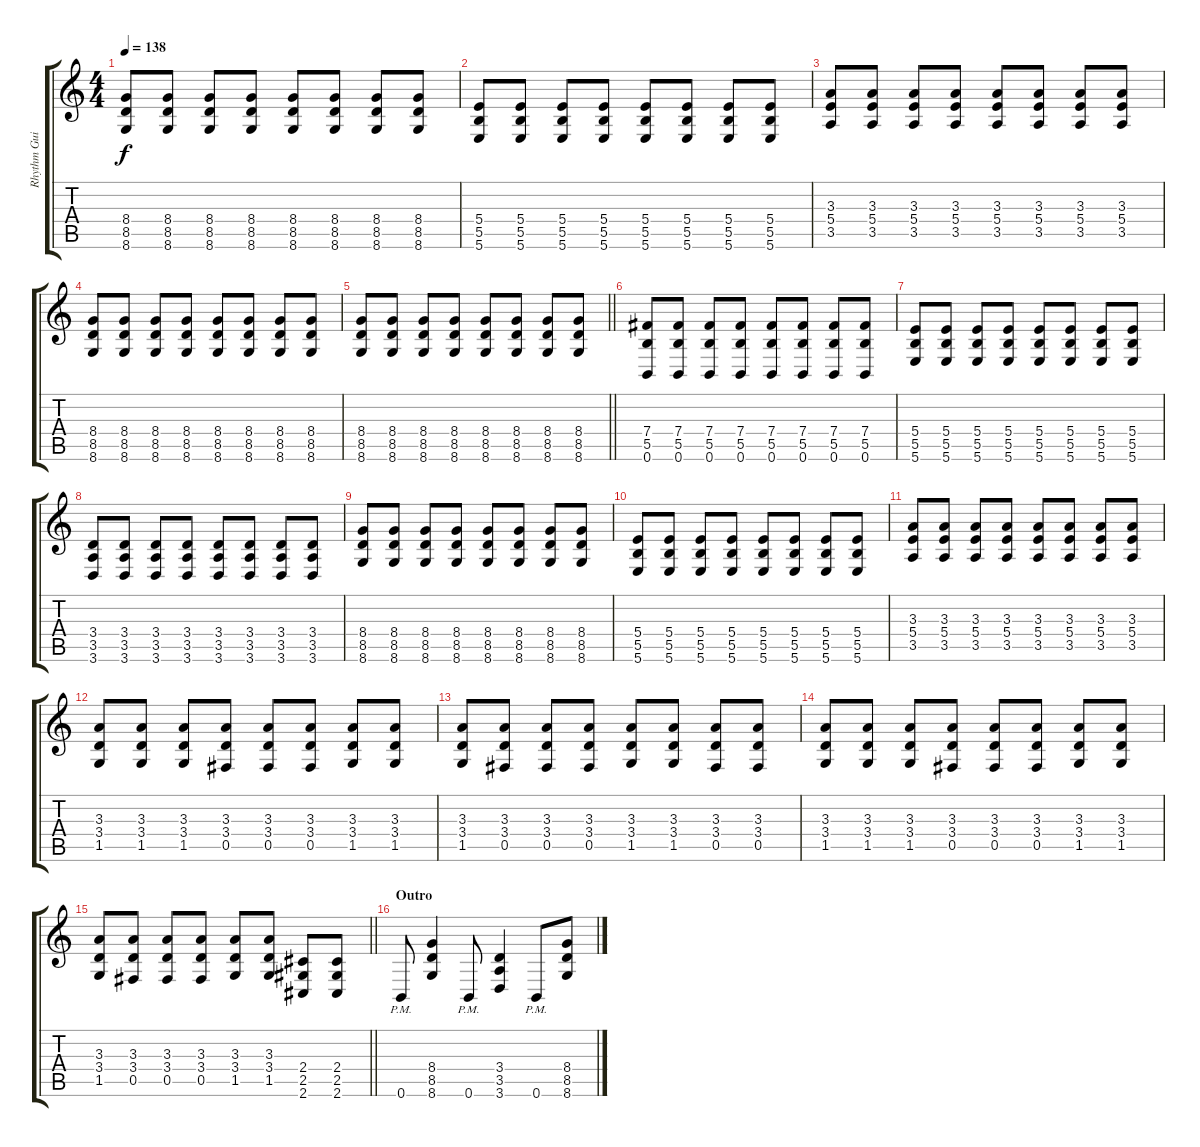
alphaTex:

\track ("Rhythm Guitar" "Rhythm Gui") {instrument distortionguitar}
\staff {score tabs}
\tuning (Eb4 B3 Gb3 B2 Gb2 B1) {hide}
\ts (4 4)
\tempo 138
\clef g2
\ks c
(8.4 8.5 8.6).8{dy f} (8.4 8.5 8.6).8 (8.4 8.5 8.6).8 (8.4 8.5 8.6).8 (8.4 8.5 8.6).8 (8.4 8.5 8.6).8 (8.4 8.5 8.6).8 (8.4 8.5 8.6).8 |
(5.4 5.5 5.6).8 (5.4 5.5 5.6).8 (5.4 5.5 5.6).8 (5.4 5.5 5.6).8 (5.4 5.5 5.6).8 (5.4 5.5 5.6).8 (5.4 5.5 5.6).8 (5.4 5.5 5.6).8 |
(3.3 5.4 3.5).8 (3.3 5.4 3.5).8 (3.3 5.4 3.5).8 (3.3 5.4 3.5).8 (3.3 5.4 3.5).8 (3.3 5.4 3.5).8 (3.3 5.4 3.5).8 (3.3 5.4 3.5).8 |
(8.4 8.5 8.6).8 (8.4 8.5 8.6).8 (8.4 8.5 8.6).8 (8.4 8.5 8.6).8 (8.4 8.5 8.6).8 (8.4 8.5 8.6).8 (8.4 8.5 8.6).8 (8.4 8.5 8.6).8 |
\barLineRight lightlight
(8.4 8.5 8.6).8 (8.4 8.5 8.6).8 (8.4 8.5 8.6).8 (8.4 8.5 8.6).8 (8.4 8.5 8.6).8 (8.4 8.5 8.6).8 (8.4 8.5 8.6).8 (8.4 8.5 8.6).8 |
\section ("" "")
(7.4 5.5 0.6).8 (7.4 5.5 0.6).8 (7.4 5.5 0.6).8 (7.4 5.5 0.6).8 (7.4 5.5 0.6).8 (7.4 5.5 0.6).8 (7.4 5.5 0.6).8 (7.4 5.5 0.6).8 |
(5.4 5.5 5.6).8 (5.4 5.5 5.6).8 (5.4 5.5 5.6).8 (5.4 5.5 5.6).8 (5.4 5.5 5.6).8 (5.4 5.5 5.6).8 (5.4 5.5 5.6).8 (5.4 5.5 5.6).8 |
(3.4 3.5 3.6).8 (3.4 3.5 3.6).8 (3.4 3.5 3.6).8 (3.4 3.5 3.6).8 (3.4 3.5 3.6).8 (3.4 3.5 3.6).8 (3.4 3.5 3.6).8 (3.4 3.5 3.6).8 |
(8.4 8.5 8.6).8 (8.4 8.5 8.6).8 (8.4 8.5 8.6).8 (8.4 8.5 8.6).8 (8.4 8.5 8.6).8 (8.4 8.5 8.6).8 (8.4 8.5 8.6).8 (8.4 8.5 8.6).8 |
(5.4 5.5 5.6).8 (5.4 5.5 5.6).8 (5.4 5.5 5.6).8 (5.4 5.5 5.6).8 (5.4 5.5 5.6).8 (5.4 5.5 5.6).8 (5.4 5.5 5.6).8 (5.4 5.5 5.6).8 |
(3.3 5.4 3.5).8 (3.3 5.4 3.5).8 (3.3 5.4 3.5).8 (3.3 5.4 3.5).8 (3.3 5.4 3.5).8 (3.3 5.4 3.5).8 (3.3 5.4 3.5).8 (3.3 5.4 3.5).8 |
(3.3 3.4 1.5).8 (3.3 3.4 1.5).8 (3.3 3.4 1.5).8 (3.3 3.4 0.5).8 (3.3 3.4 0.5).8 (3.3 3.4 0.5).8 (3.3 3.4 1.5).8 (3.3 3.4 1.5).8 |
(3.3 3.4 1.5).8 (3.3 3.4 0.5).8 (3.3 3.4 0.5).8 (3.3 3.4 0.5).8 (3.3 3.4 1.5).8 (3.3 3.4 1.5).8 (3.3 3.4 0.5).8 (3.3 3.4 0.5).8 |
(3.3 3.4 1.5).8 (3.3 3.4 1.5).8 (3.3 3.4 1.5).8 (3.3 3.4 0.5).8 (3.3 3.4 0.5).8 (3.3 3.4 0.5).8 (3.3 3.4 1.5).8 (3.3 3.4 1.5).8 |
\barLineRight lightlight
(3.3 3.4 1.5).8 (3.3 3.4 0.5).8 (3.3 3.4 0.5).8 (3.3 3.4 0.5).8 (3.3 3.4 1.5).8 (3.3 3.4 1.5).8 (2.4 2.5 2.6).8 (2.4 2.5 2.6).8 |
\section ("" "Outro")
0.6{pm}.8 (8.4 8.5 8.6).4 0.6{pm}.8 (3.4 3.5 3.6).4 0.6{pm}.8 (8.4 8.5 8.6).8
